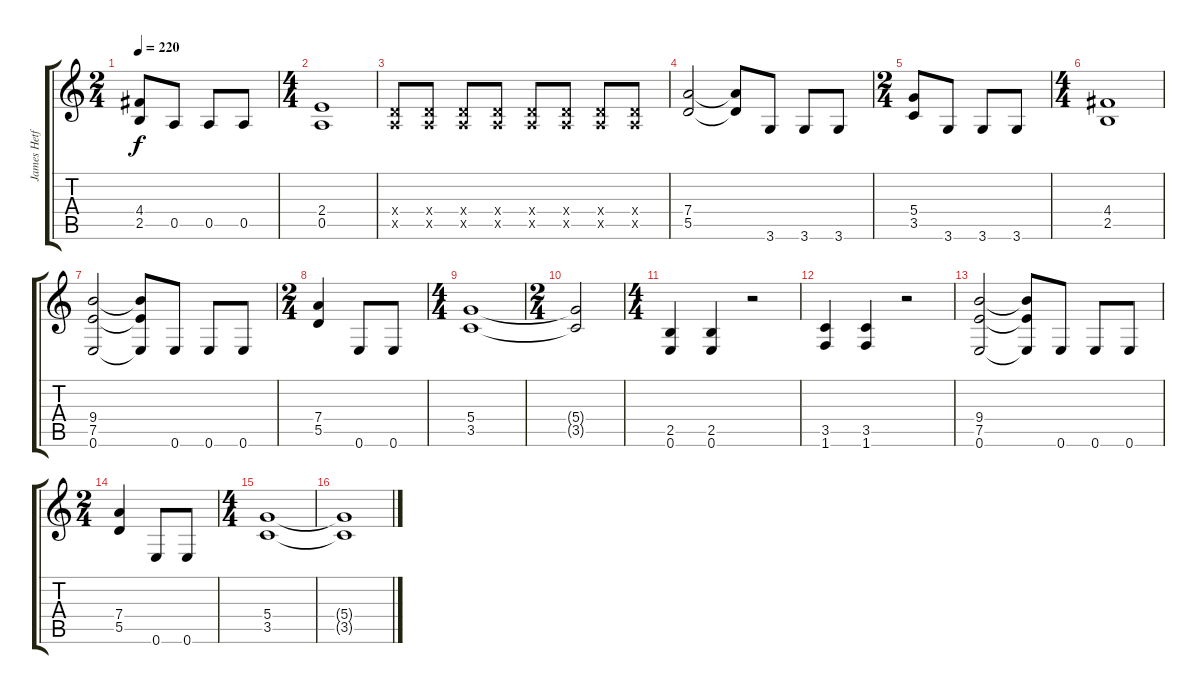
\track ("James Hetfield Distortion" "James Hetf") {instrument distortionguitar}
\staff {score tabs}
\tuning (E4 B3 G3 D3 A2 E2) {hide}
\ts (2 4)
\tempo 220
\clef g2
\ks c
(4.4 2.5).8{dy f} 0.5.8 0.5.8 0.5.8 |
\ts (4 4)
(2.4 0.5).1 |
(0.4{x} 0.5{x}).8 (0.4{x} 0.5{x}).8 (0.4{x} 0.5{x}).8 (0.4{x} 0.5{x}).8 (0.4{x} 0.5{x}).8 (0.4{x} 0.5{x}).8 (0.4{x} 0.5{x}).8 (0.4{x} 0.5{x}).8 |
(7.4 5.5).2 (7.4{t} 5.5{t}).8 3.6.8 3.6.8 3.6.8 |
\ts (2 4)
(5.4 3.5).8 3.6.8 3.6.8 3.6.8 |
\ts (4 4)
(4.4 2.5).1 |
(9.4 7.5 0.6).2 (9.4{t} 7.5{t} 0.6{t}).8 0.6.8 0.6.8 0.6.8 |
\ts (2 4)
(7.4 5.5).4 0.6.8 0.6.8 |
\ts (4 4)
(5.4 3.5).1 |
\ts (2 4)
(5.4{t} 3.5{t}).2 |
\ts (4 4)
(2.5 0.6).4 (2.5 0.6).4 r.2 |
(3.5 1.6).4 (3.5 1.6).4 r.2 |
(9.4 7.5 0.6).2 (9.4{t} 7.5{t} 0.6{t}).8 0.6.8 0.6.8 0.6.8 |
\ts (2 4)
(7.4 5.5).4 0.6.8 0.6.8 |
\ts (4 4)
(5.4 3.5).1 |
(5.4{t} 3.5{t}).1
